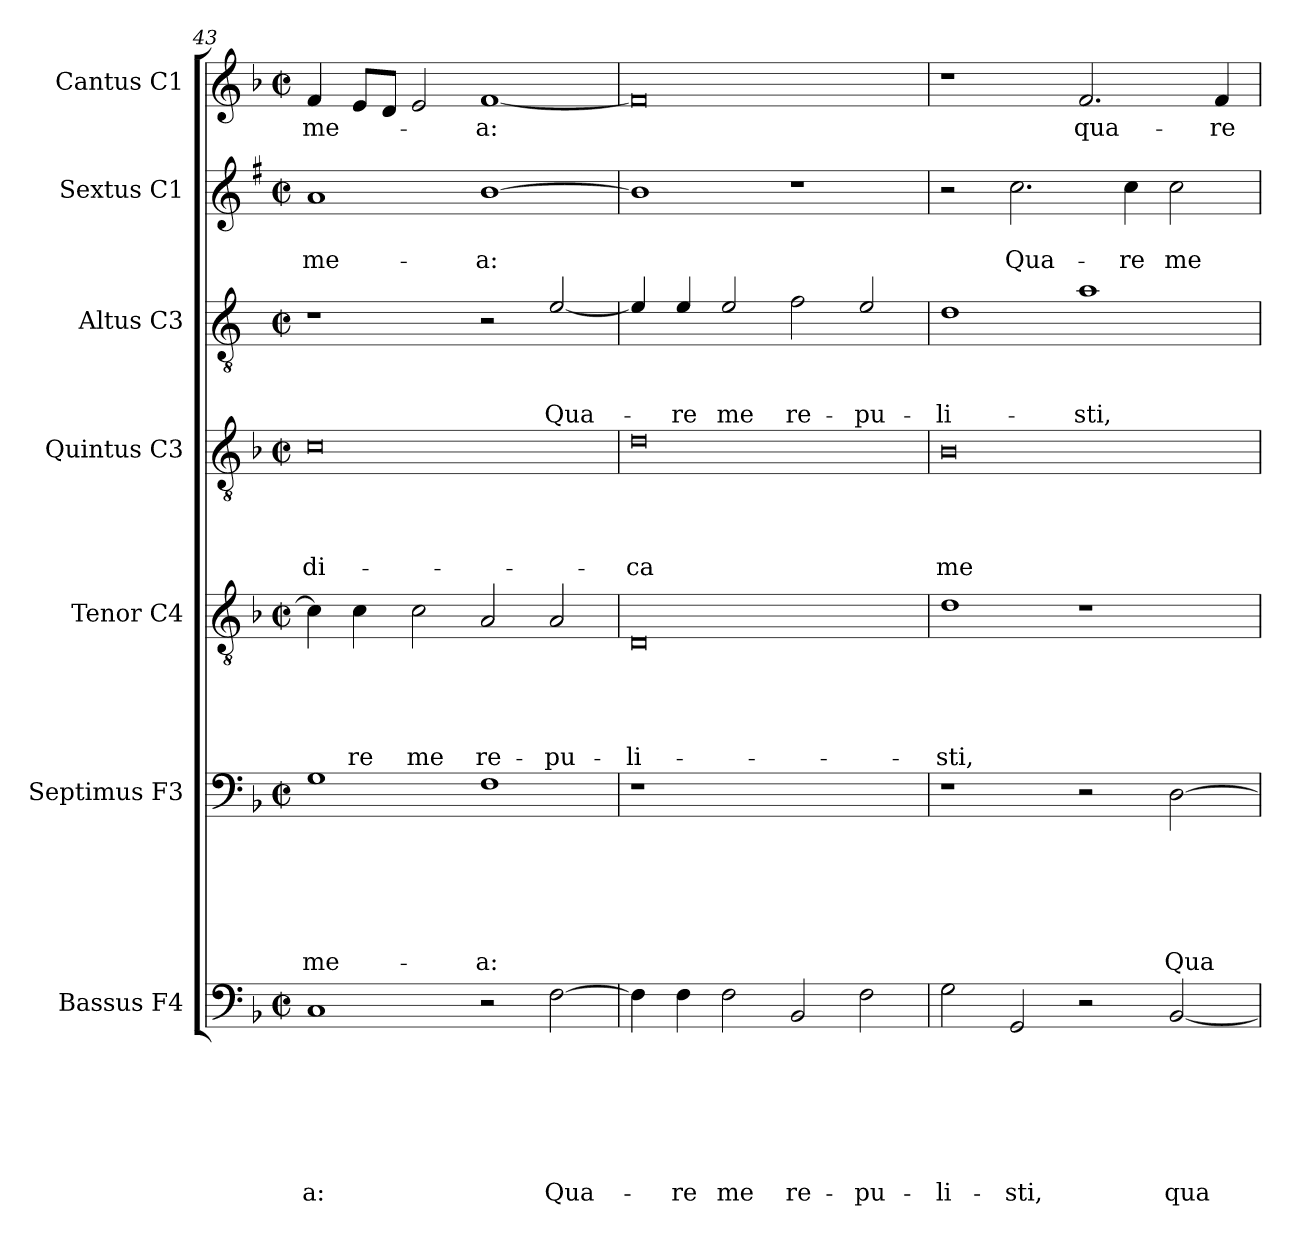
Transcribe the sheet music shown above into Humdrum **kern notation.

**kern	**text	**text	**text	**text	**text	**text	**text	**kern	**text	**text	**text	**text	**text	**text	**kern	**text	**text	**text	**text	**text	**kern	**text	**text	**text	**text	**kern	**text	**text	**text	**kern	**text	**text	**kern	**text
*part7	*part7	*part7	*part7	*part7	*part7	*part7	*part7	*part6	*part6	*part6	*part6	*part6	*part6	*part6	*part5	*part5	*part5	*part5	*part5	*part5	*part4	*part4	*part4	*part4	*part4	*part3	*part3	*part3	*part3	*part2	*part2	*part2	*part1	*part1
*staff7	*staff7	*staff7	*staff7	*staff7	*staff7	*staff7	*staff7	*staff6	*staff6	*staff6	*staff6	*staff6	*staff6	*staff6	*staff5	*staff5	*staff5	*staff5	*staff5	*staff5	*staff4	*staff4	*staff4	*staff4	*staff4	*staff3	*staff3	*staff3	*staff3	*staff2	*staff2	*staff2	*staff1	*staff1
*I"Bassus F4	*	*	*	*	*	*	*	*I"Septimus F3	*	*	*	*	*	*	*I"Tenor C4	*	*	*	*	*	*I"Quintus C3	*	*	*	*	*I"Altus C3	*	*	*	*I"Sextus C1	*	*	*I"Cantus C1	*
*I'B	*	*	*	*	*	*	*	*	*	*	*	*	*	*	*	*	*	*	*	*	*	*	*	*	*	*	*	*	*	*	*	*	*I'C	*
*clefF4	*	*	*	*	*	*	*	*clefF4	*	*	*	*	*	*	*clefGv2	*	*	*	*	*	*clefGv2	*	*	*	*	*clefGv2	*	*	*	*clefG2	*	*	*clefG2	*
*	*	*	*	*	*	*	*	*	*	*	*	*	*	*	*	*	*	*	*	*	*	*	*	*	*	*ITrd4c7	*	*	*	*ITrd1c2	*	*	*	*
*k[b-]	*	*	*	*	*	*	*	*k[b-]	*	*	*	*	*	*	*k[b-]	*	*	*	*	*	*k[b-]	*	*	*	*	*k[b-]	*	*	*	*k[b-]	*	*	*k[b-]	*
*F:	*	*	*	*	*	*	*	*F:	*	*	*	*	*	*	*F:	*	*	*	*	*	*F:	*	*	*	*	*F:	*	*	*	*F:	*	*	*F:	*
*M2/2	*	*	*	*	*	*	*	*M2/2	*	*	*	*	*	*	*M2/2	*	*	*	*	*	*M2/2	*	*	*	*	*M2/2	*	*	*	*M2/2	*	*	*M2/2	*
*met(c|)	*	*	*	*	*	*	*	*met(c|)	*	*	*	*	*	*	*met(c|)	*	*	*	*	*	*met(c|)	*	*	*	*	*met(c|)	*	*	*	*met(c|)	*	*	*met(c|)	*
=43	=43	=43	=43	=43	=43	=43	=43	=43	=43	=43	=43	=43	=43	=43	=43	=43	=43	=43	=43	=43	=43	=43	=43	=43	=43	=43	=43	=43	=43	=43	=43	=43	=43	=43
!	!	!	!	!	!	!	!LO:LY:b	!	!	!	!	!	!	!LO:LY:b	!	!	!	!	!	!	!	!	!	!	!LO:LY:b	!	!	!	!	!	!	!LO:LY:b	!	!LO:LY:b
1C	.	.	.	.	.	.	-a:	1G	.	.	.	.	.	me-	4c\]	.	.	.	.	.	0c	.	.	.	-di-	1r	.	.	.	1g	.	me-	4f/	me-
!	!	!	!	!	!	!	!	!	!	!	!	!	!	!	!	!	!	!	!	!LO:LY:b	!	!	!	!	!	!	!	!	!	!	!	!	!	!
.	.	.	.	.	.	.	.	.	.	.	.	.	.	.	4c\	.	.	.	.	-re	.	.	.	.	.	.	.	.	.	.	.	.	8e/L	.
.	.	.	.	.	.	.	.	.	.	.	.	.	.	.	.	.	.	.	.	.	.	.	.	.	.	.	.	.	.	.	.	.	8d/J	.
!	!	!	!	!	!	!	!	!	!	!	!	!	!	!	!	!	!	!	!	!LO:LY:b	!	!	!	!	!	!	!	!	!	!	!	!	!	!
.	.	.	.	.	.	.	.	.	.	.	.	.	.	.	2c\	.	.	.	.	me	.	.	.	.	.	.	.	.	.	.	.	.	2e/	.
!	!	!	!	!	!	!	!	!	!	!	!	!	!	!LO:LY:b	!	!	!	!	!	!LO:LY:b	!	!	!	!	!	!	!	!	!	!	!	!LO:LY:b	!	!LO:LY:b
2r	.	.	.	.	.	.	.	1F	.	.	.	.	.	-a:	2A/	.	.	.	.	re-	.	.	.	.	.	2r	.	.	.	[1a	.	-a:	[1f	-a:
!	!	!	!	!	!	!	!LO:LY:b	!	!	!	!	!	!	!	!	!	!	!	!	!LO:LY:b	!	!	!	!	!	!	!	!	!LO:LY:b	!	!	!	!	!
[2F\	.	.	.	.	.	.	Qua-	.	.	.	.	.	.	.	2A/	.	.	.	.	-pu-	.	.	.	.	.	[2A/	.	.	Qua-	.	.	.	.	.
=44	=44	=44	=44	=44	=44	=44	=44	=44	=44	=44	=44	=44	=44	=44	=44	=44	=44	=44	=44	=44	=44	=44	=44	=44	=44	=44	=44	=44	=44	=44	=44	=44	=44	=44
!	!	!	!	!	!	!	!	!	!	!	!	!	!	!	!	!	!	!	!	!LO:LY:b	!	!	!	!	!LO:LY:b	!	!	!	!	!	!	!	!	!
4F\]	.	.	.	.	.	.	.	1r	.	.	.	.	.	.	0D	.	.	.	.	-li-	0d	.	.	.	-ca	4A/]	.	.	.	1a]	.	.	0f]	.
!	!	!	!	!	!	!	!LO:LY:b	!	!	!	!	!	!	!	!	!	!	!	!	!	!	!	!	!	!	!	!	!	!LO:LY:b	!	!	!	!	!
4F\	.	.	.	.	.	.	-re	.	.	.	.	.	.	.	.	.	.	.	.	.	.	.	.	.	.	4A/	.	.	-re	.	.	.	.	.
!	!	!	!	!	!	!	!LO:LY:b	!	!	!	!	!	!	!	!	!	!	!	!	!	!	!	!	!	!	!	!	!	!LO:LY:b	!	!	!	!	!
2F\	.	.	.	.	.	.	me	.	.	.	.	.	.	.	.	.	.	.	.	.	.	.	.	.	.	2A/	.	.	me	.	.	.	.	.
!	!	!	!	!	!	!	!LO:LY:b	!	!	!	!	!	!	!	!	!	!	!	!	!	!	!	!	!	!	!	!	!	!LO:LY:b	!	!	!	!	!
2BB-/	.	.	.	.	.	.	re-	1ryy	.	.	.	.	.	.	.	.	.	.	.	.	.	.	.	.	.	2B-\	.	.	re-	1r	.	.	.	.
!	!	!	!	!	!	!	!LO:LY:b	!	!	!	!	!	!	!	!	!	!	!	!	!	!	!	!	!	!	!	!	!	!LO:LY:b	!	!	!	!	!
2F\	.	.	.	.	.	.	-pu-	.	.	.	.	.	.	.	.	.	.	.	.	.	.	.	.	.	.	2A/	.	.	-pu-	.	.	.	.	.
=45	=45	=45	=45	=45	=45	=45	=45	=45	=45	=45	=45	=45	=45	=45	=45	=45	=45	=45	=45	=45	=45	=45	=45	=45	=45	=45	=45	=45	=45	=45	=45	=45	=45	=45
!	!	!	!	!	!	!	!LO:LY:b	!	!	!	!	!	!	!	!	!	!	!	!	!LO:LY:b	!	!	!	!	!LO:LY:b	!	!	!	!LO:LY:b	!	!	!	!	!
2G\	.	.	.	.	.	.	-li-	1r	.	.	.	.	.	.	1d	.	.	.	.	-sti,	0B-	.	.	.	me	1G	.	.	-li-	2r	.	.	1r	.
!	!	!	!	!	!	!	!LO:LY:b	!	!	!	!	!	!	!	!	!	!	!	!	!	!	!	!	!	!	!	!	!	!	!	!	!LO:LY:b	!	!
2GG/	.	.	.	.	.	.	-sti,	.	.	.	.	.	.	.	.	.	.	.	.	.	.	.	.	.	.	.	.	.	.	2.b-\	.	Qua-	.	.
!	!	!	!	!	!	!	!	!	!	!	!	!	!	!	!	!	!	!	!	!	!	!	!	!	!	!	!	!	!LO:LY:b	!	!	!	!	!LO:LY:b
2r	.	.	.	.	.	.	.	2r	.	.	.	.	.	.	1r	.	.	.	.	.	.	.	.	.	.	1d	.	.	-sti,	.	.	.	2.f/	qua-
!	!	!	!	!	!	!	!	!	!	!	!	!	!	!	!	!	!	!	!	!	!	!	!	!	!	!	!	!	!	!	!	!LO:LY:b	!	!
.	.	.	.	.	.	.	.	.	.	.	.	.	.	.	.	.	.	.	.	.	.	.	.	.	.	.	.	.	.	4b-\	.	-re	.	.
!	!	!	!	!	!	!	!LO:LY:b	!	!	!	!	!	!	!LO:LY:b	!	!	!	!	!	!	!	!	!	!	!	!	!	!	!	!	!	!LO:LY:b	!	!
[2BB-/	.	.	.	.	.	.	qua-	[2D\	.	.	.	.	.	Qua-	.	.	.	.	.	.	.	.	.	.	.	.	.	.	.	2b-\	.	me	.	.
!	!	!	!	!	!	!	!	!	!	!	!	!	!	!	!	!	!	!	!	!	!	!	!	!	!	!	!	!	!	!	!	!	!	!LO:LY:b
.	.	.	.	.	.	.	.	.	.	.	.	.	.	.	.	.	.	.	.	.	.	.	.	.	.	.	.	.	.	.	.	.	4f/	-re
=	=	=	=	=	=	=	=	=	=	=	=	=	=	=	=	=	=	=	=	=	=	=	=	=	=	=	=	=	=	=	=	=	=	=
*-	*-	*-	*-	*-	*-	*-	*-	*-	*-	*-	*-	*-	*-	*-	*-	*-	*-	*-	*-	*-	*-	*-	*-	*-	*-	*-	*-	*-	*-	*-	*-	*-	*-	*-
